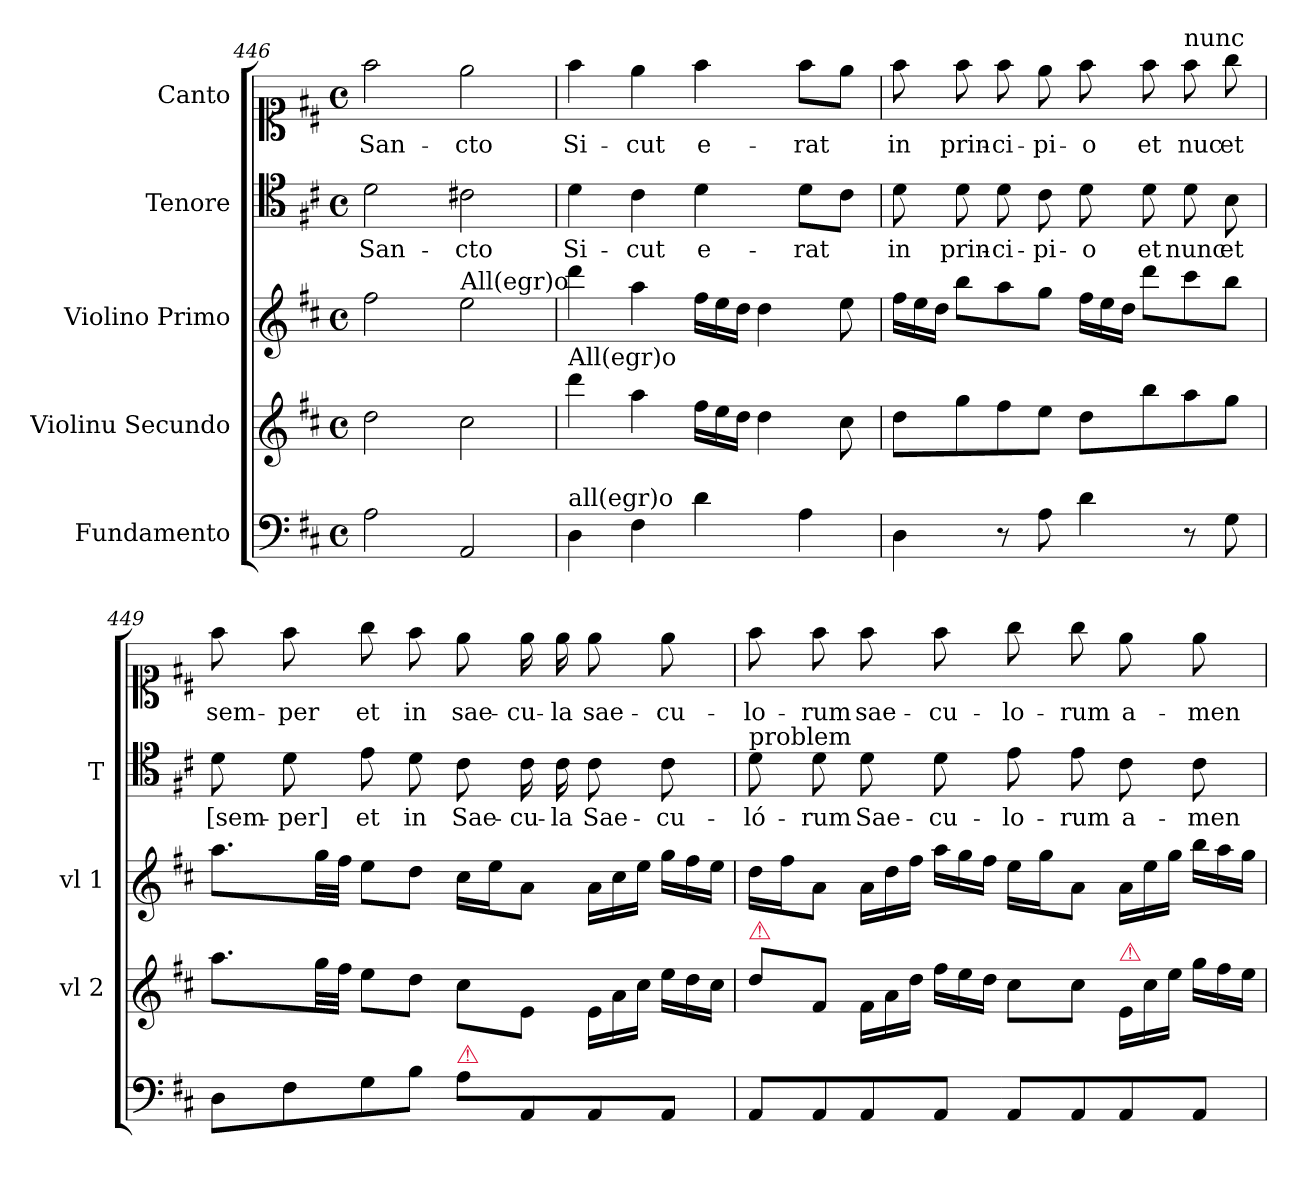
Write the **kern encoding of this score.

**kern	**kern	**kern	**kern	**text	**kern	**text
*part5	*part4	*part3	*part2	*part2	*part1	*part1
*staff5	*staff4	*staff3	*staff2	*staff2	*staff1	*staff1
*I"Fundamento	*I"Violinu Secundo	*I"Violino Primo	*I"Tenore	*	*I"Canto	*
*	*I'vl 2	*I'vl 1	*I'T	*	*	*
*clefF4	*clefG2	*clefG2	*clefC4	*	*clefC1	*
*k[f#c#]	*k[f#c#]	*k[f#c#]	*k[f#c#]	*	*k[f#c#]	*
*D:	*D:	*D:	*D:	*	*D:	*
*M4/4	*M4/4	*M4/4	*M4/4	*	*M4/4	*
*met(c)	*met(c)	*met(c)	*met(c)	*	*met(c)	*
=446	=446	=446	=446	=446	=446	=446
2A\	2dd\	2ff#\	2d\	San-	2ff#\	San-
!	!	!LO:TX:a:t=All(egr)o	!	!	!	!
2AA/	2cc#\	2ee\	2c#X\	-cto	2ee\	-cto
=447	=447	=447	=447	=447	=447	=447
!	!LO:TX:a:t=All(egr)o	!	!	!	!	!
!LO:TX:a:t=all(egr)o	!	!	!	!	!	!
4D\	4ddd\	4ddd\	4d\	Si-	4ff#\	Si-
4F#\	4aa\	4aa\	4c#\	-cut	4ee\	-cut
*	*Xtuplet	*Xtuplet	*	*	*	*
4d\	24ff#\LL	24ff#\LL	4d\	e-	4ff#\	e-
.	24ee\	24ee\	.	.	.	.
.	24dd\JJ	24dd\JJ	.	.	.	.
.	4dd\	4dd\	.	.	.	.
4A\	.	.	8d\L	-rat	8ff#\L	-rat
.	8cc#\	8ee\	8c#\J	.	8ee\J	.
=448	=448	=448	=448	=448	=448	=448
4D\	8dd\L	24ff#\LL	8d\	in	8ff#\	in
.	.	24ee\	.	.	.	.
.	.	24dd\JJ	.	.	.	.
.	8gg\	8bb\L	8d\	prin-	8ff#\	prin-
8r	8ff#\	8aa\	8d\	-ci-	8ff#\	-ci-
8A\	8ee\J	8gg\J	8c#\	-pi-	8ee\	-pi-
4d\	8dd\L	24ff#\LL	8d\	-o	8ff#\	-o
.	.	24ee\	.	.	.	.
.	.	24dd\JJ	.	.	.	.
.	8bb\	8ddd\L	8d\	et	8ff#\	et
!	!	!	!	!	!LO:TX:a:t=nunc	!
8r	8aa\	8ccc#\	8d\	nunc	8ff#\	nuc
8G\	8gg\J	8bb\J	8B\	et	8gg\	et
=449	=449	=449	=449	=449	=449	=449
8D\L	8.aa\L	8.aa\L	8d\	[sem-	8ff#\	sem-
8F#\	.	.	8d\	-per]	8ff#\	-per
.	32gg\LL	32gg\LL	.	.	.	.
.	32ff#\JJJ	32ff#\JJJ	.	.	.	.
8G\	8ee\L	8ee\L	8e\	et	8gg\	et
8B\J	8dd\J	8dd\J	8d\	in	8ff#\	in
!LO:TX:a:color=crimson:t=⚠	!	!	!	!	!	!
8A\L	8cc#\L	16cc#\LL	8c#\	Sae-	8ee\	sae-
.	.	16ee\J	.	.	.	.
8AA/	8e\J	8a\J	16c#\	-cu-	16ee\	-cu-
.	.	.	16c#\	-la	16ee\	-la
8AA/	24e\LL	24a\LL	8c#\	Sae-	8ee\	sae-
.	24a\	24cc#\	.	.	.	.
.	24cc#\JJ	24ee\JJ	.	.	.	.
8AA/J	24ee\LL	24gg\LL	8c#\	-cu-	8ee\	-cu-
.	24dd\	24ff#\	.	.	.	.
.	24cc#\JJ	24ee\JJ	.	.	.	.
=450	=450	=450	=450	=450	=450	=450
!	!	!	!LO:TX:a:t=problem	!	!	!
!	!LO:TX:a:color=crimson:t=⚠	!	!	!	!	!
8AA/L	8dd\L	16dd\LL	8d\	-ló-	8ff#\	-lo-
.	.	16ff#\J	.	.	.	.
8AA/	8f#/J	8a\J	8d\	-rum	8ff#\	-rum
8AA/	24f#\LL	24a\LL	8d\	Sae-	8ff#\	sae-
.	24a\	24dd\	.	.	.	.
.	24dd\JJ	24ff#\JJ	.	.	.	.
8AA/J	24ff#\LL	24aa\LL	8d\	-cu-	8ff#\	-cu-
.	24ee\	24gg\	.	.	.	.
.	24dd\JJ	24ff#\JJ	.	.	.	.
8AA/L	8cc#\L	16ee\LL	8e\	-lo-	8gg\	-lo-
.	.	16gg\J	.	.	.	.
8AA/	8cc#\J	8a\J	8e\	-rum	8gg\	-rum
!	!LO:TX:a:color=crimson:t=⚠	!	!	!	!	!
8AA/	24e/LL	24a\LL	8c#\	a-	8ee\	a-
.	24cc#\	24ee\	.	.	.	.
.	24ee\JJ	24gg\JJ	.	.	.	.
8AA/J	24gg\LL	24bb\LL	8c#\	-men	8ee\	-men
.	24ff#\	24aa\	.	.	.	.
.	24ee\JJ	24gg\JJ	.	.	.	.
=	=	=	=	=	=	=
*-	*-	*-	*-	*-	*-	*-
